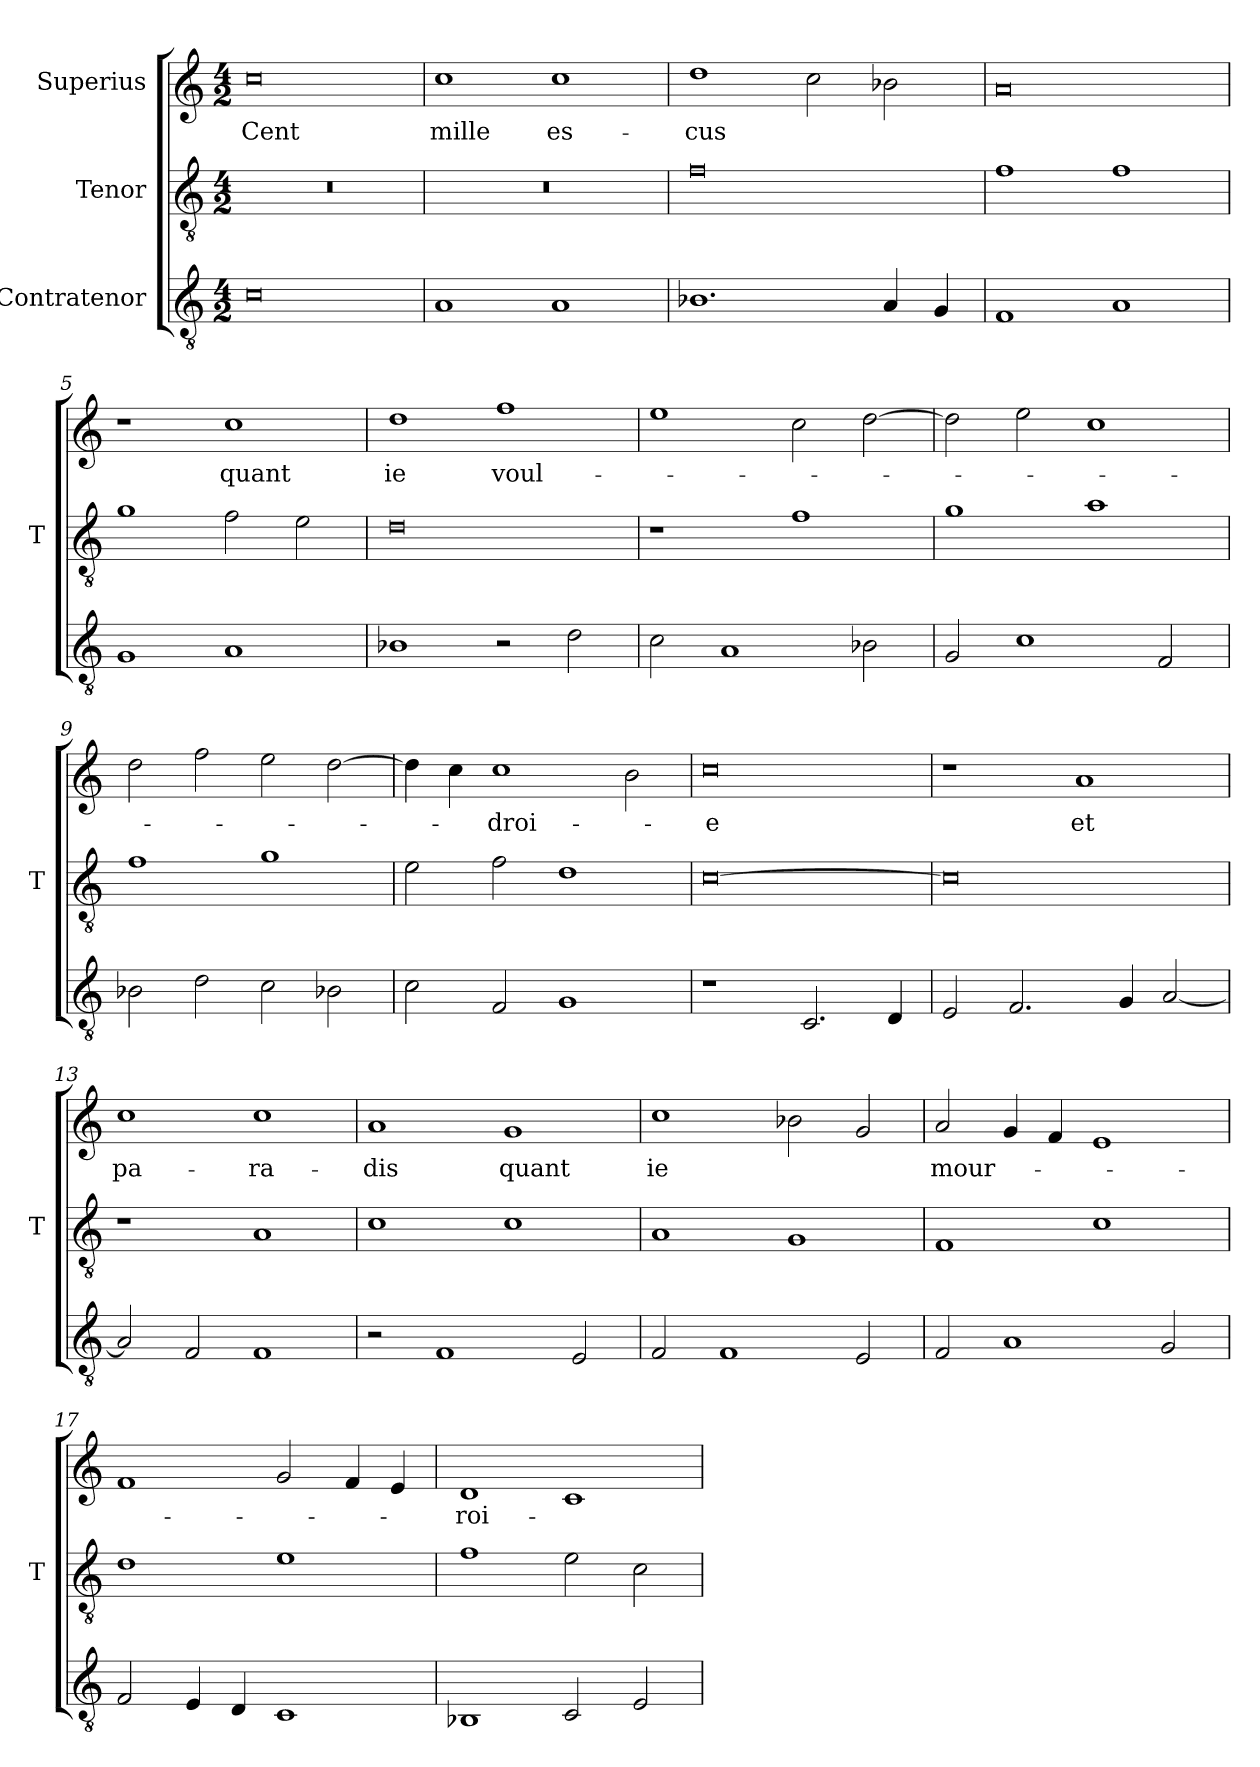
**kern	**kern	**kern	**text
*part3	*part2	*part1	*part1
*staff3	*staff2	*staff1	*staff1
*I"Contratenor	*I"Tenor	*I"Superius	*
*	*I'T	*	*
*clefGv2	*clefGv2	*clefG2	*
*M4/2	*M4/2	*M4/2	*
=1	=1	=1	=1
0c	0r	0cc	-Cent
=2	=2	=2	=2
1A	0r	1cc	-mille
1A	.	1cc	es-
=3	=3	=3	=3
1.B-X	0f	1dd	-cus
.	.	2cc	.
4A	.	2b-X	.
4G	.	.	.
=4	=4	=4	=4
1F	1f	0a	.
1A	1f	.	.
=5	=5	=5	=5
1G	1g	1r	.
1A	2f	1cc	-quant
.	2e	.	.
=6	=6	=6	=6
1B-X	0d	1dd	-ie
2r	.	1ff	voul-
2d	.	.	.
=7	=7	=7	=7
2c	1r	1ee	.
1A	.	.	.
.	1f	2cc	.
2B-X	.	[2dd	.
=8	=8	=8	=8
2G	1g	2dd]	.
1c	.	2ee	.
.	1a	1cc	.
2F	.	.	.
=9	=9	=9	=9
2B-X	1f	2dd	.
2d	.	2ff	.
2c	1g	2ee	.
2B-X	.	[2dd	.
=10	=10	=10	=10
2c	2e	4dd]	.
.	.	4cc	.
2F	2f	1cc	-droi-
1G	1d	.	.
.	.	2b	.
=11	=11	=11	=11
1r	[0c	0cc	-e
2.C	.	.	.
4D	.	.	.
=12	=12	=12	=12
2E	0c]	1r	.
2.F	.	.	.
.	.	1a	-et
4G	.	.	.
[2A	.	.	.
=13	=13	=13	=13
2A]	1r	1cc	pa-
2F	.	.	.
1F	1A	1cc	-ra-
=14	=14	=14	=14
2r	1c	1a	-dis
1F	.	.	.
.	1c	1g	-quant
2E	.	.	.
=15	=15	=15	=15
2F	1A	1cc	-ie
1F	.	.	.
.	1G	2b-X	.
2E	.	2g	.
=16	=16	=16	=16
2F	1F	2a	mour-
1A	.	4g	.
.	.	4f	.
.	1c	1e	.
2G	.	.	.
=17	=17	=17	=17
2F	1d	1f	.
4E	.	.	.
4D	.	.	.
1C	1e	2g	.
.	.	4f	.
.	.	4e	.
=18	=18	=18	=18
1BB-X	1f	1d	-roi-
2C	2e	1c	.
2E	2c	.	.
=	=	=	=
*-	*-	*-	*-
